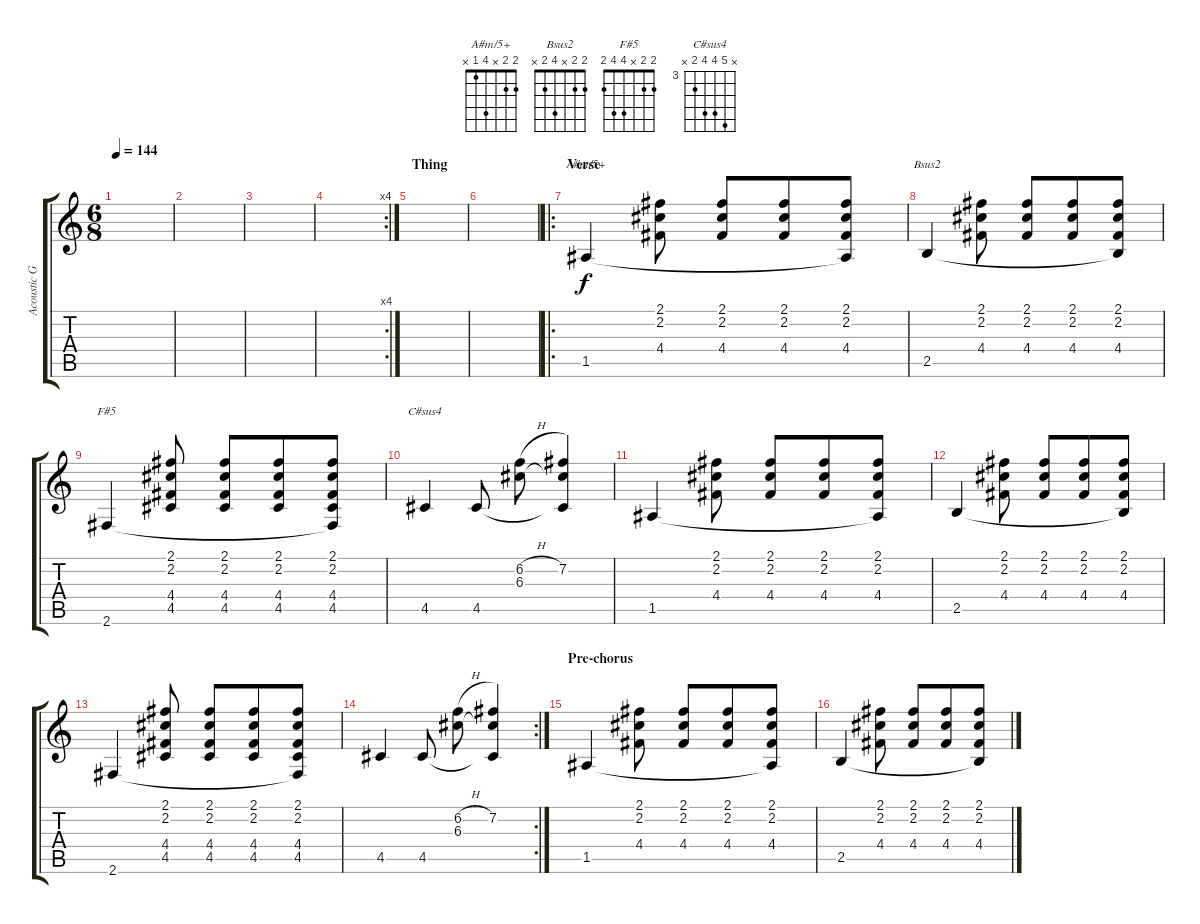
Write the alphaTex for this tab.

\track ("Acoustic Guitar" "Acoustic G") {instrument acousticguitarsteel}
\staff {score tabs}
\tuning (E4 B3 G3 D3 A2 E2) {hide}
\chord ("A#m/5+" 2 2 x 4 1 x)
\chord ("Bsus2" 2 2 x 4 2 x)
\chord ("F#5" 2 2 x 4 4 2)
\chord ("C#sus4" x 7 6 6 4 x) {firstfret 3}
\ts (6 8)
\tempo 144
\clef g2
\ks c
|
|
|
\rc 4
|
\section ("" "Thing")
|
|
\ro
\section ("" "Verse")
1.5.4{ch "A#m/5+"} (2.1 2.2 4.4).8 (2.1 2.2 4.4).8 (2.1 2.2 4.4).8 (2.1 2.2 4.4 1.5{t}).8 |
2.5.4{ch "Bsus2"} (2.1 2.2 4.4).8 (2.1 2.2 4.4).8 (2.1 2.2 4.4).8 (2.1 2.2 4.4 2.5{t}).8 |
2.6.4{ch "F#5"} (2.1 2.2 4.4 4.5).8 (2.1 2.2 4.4 4.5).8 (2.1 2.2 4.4 4.5).8 (2.1 2.2 4.4 4.5 2.6{t}).8 |
4.5.4{ch "C#sus4"} 4.5.8 (6.2{h} 6.3).8 (7.2 6.3{t} 4.5{t}).4 |
1.5.4 (2.1 2.2 4.4).8 (2.1 2.2 4.4).8 (2.1 2.2 4.4).8 (2.1 2.2 4.4 1.5{t}).8 |
2.5.4 (2.1 2.2 4.4).8 (2.1 2.2 4.4).8 (2.1 2.2 4.4).8 (2.1 2.2 4.4 2.5{t}).8 |
2.6.4 (2.1 2.2 4.4 4.5).8 (2.1 2.2 4.4 4.5).8 (2.1 2.2 4.4 4.5).8 (2.1 2.2 4.4 4.5 2.6{t}).8 |
\rc 2
4.5.4 4.5.8 (6.2{h} 6.3).8 (7.2 6.3{t} 4.5{t}).4 |
\section ("" "Pre-chorus")
1.5.4 (2.1 2.2 4.4).8 (2.1 2.2 4.4).8 (2.1 2.2 4.4).8 (2.1 2.2 4.4 1.5{t}).8 |
2.5.4 (2.1 2.2 4.4).8 (2.1 2.2 4.4).8 (2.1 2.2 4.4).8 (2.1 2.2 4.4 2.5{t}).8
